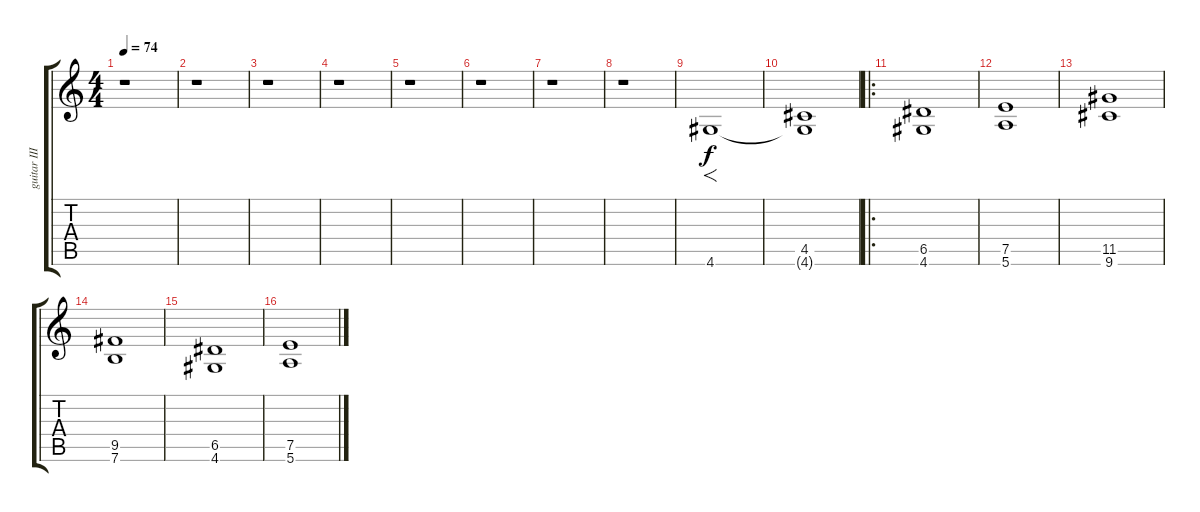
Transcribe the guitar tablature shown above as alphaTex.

\track ("guitar III" "guitar III") {instrument distortionguitar}
\staff {score tabs}
\tuning (E4 B3 G3 D3 A2 E2) {hide}
\ts (4 4)
\tempo 74
\clef g2
\ks c
r.1{dy f instrument distortionguitar} |
r.1 |
r.1 |
r.1 |
r.1 |
r.1 |
r.1 |
r.1 |
4.6.1{f} |
(4.5 4.6{t}).1 |
\ro
(6.5 4.6).1 |
(7.5 5.6).1 |
(11.5 9.6).1 |
(9.5 7.6).1 |
(6.5 4.6).1 |
(7.5 5.6).1
